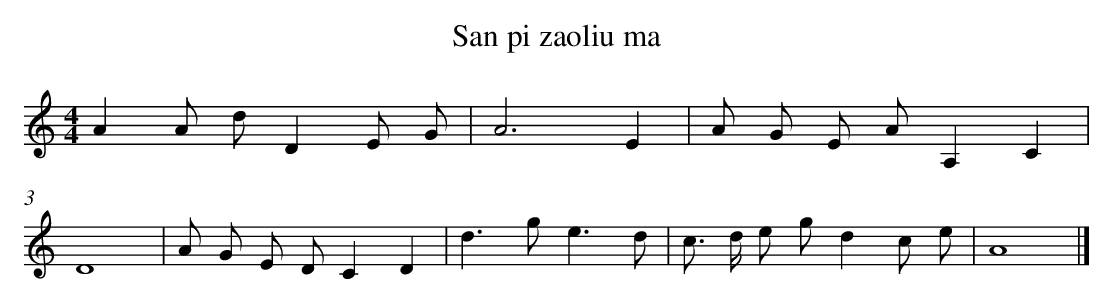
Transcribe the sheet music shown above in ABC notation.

X:1
T: San pi zaoliu ma
L: 1/8
M: 4/4
K: C
A2A dD2E G [I:setbarnb 1]|
A6E2 |
A G E AA,2C2 |
D8 |
A G E DC2D2 |
d2>g2e3d |
c> d e gd2c e |
A8 |]
